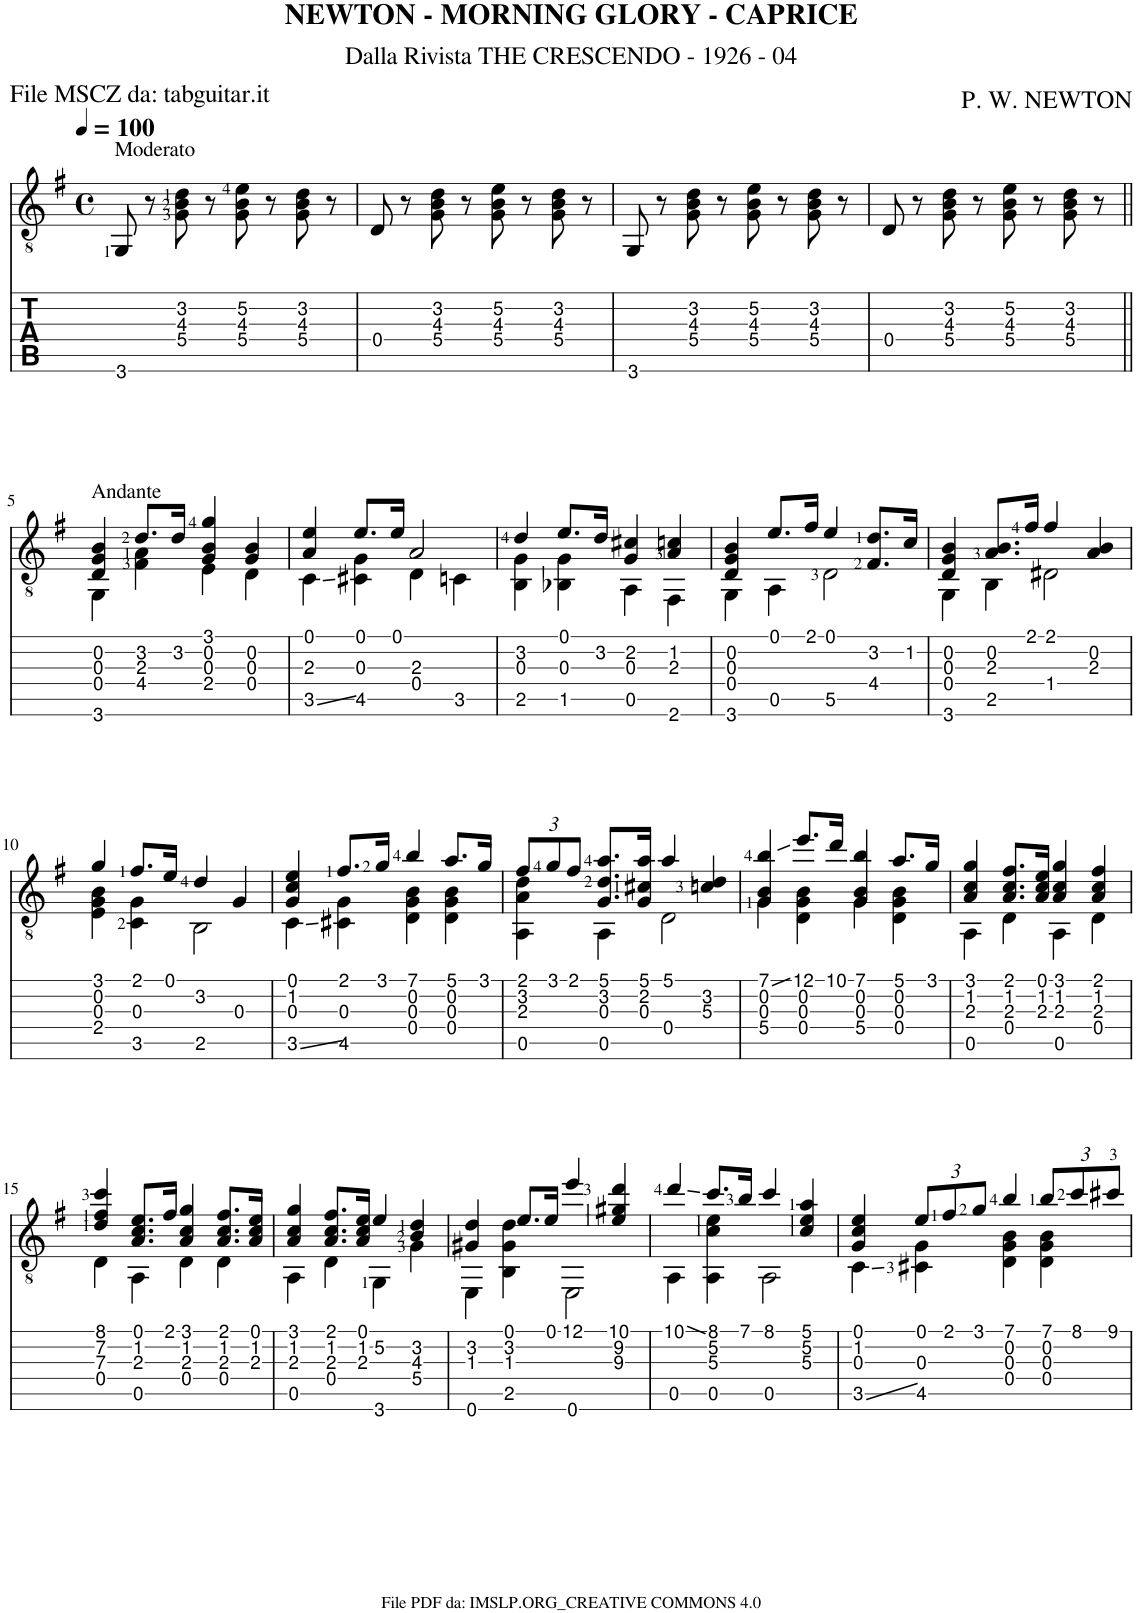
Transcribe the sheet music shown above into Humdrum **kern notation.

**kern	**kern
*part1	*part1
*staff2	*staff1
*I"Guitar	*
*I'Guit.	*
*stria6	*
*	*clefGv2
*k[f#]	*k[f#]
*M4/4	*M4/4
*met(c)	*met(c)
*MM100	*MM100
=1	=1
!	!LO:TX:a:t=Moderato
8GG	8GG/
8r	8r
8G 8B 8d	8G\ 8B\ 8d\
8r	8r
8G 8B 8e	8G\ 8B\ 8e\
8r	8r
8G 8B 8d	8G\ 8B\ 8d\
8r	8r
=2	=2
8D	8D/
8r	8r
8G 8B 8d	8G\ 8B\ 8d\
8r	8r
8G 8B 8e	8G\ 8B\ 8e\
8r	8r
8G 8B 8d	8G\ 8B\ 8d\
8r	8r
=3	=3
8GG	8GG/
8r	8r
8G 8B 8d	8G\ 8B\ 8d\
8r	8r
8G 8B 8e	8G\ 8B\ 8e\
8r	8r
8G 8B 8d	8G\ 8B\ 8d\
8r	8r
=4	=4
8D	8D/
8r	8r
8G 8B 8d	8G\ 8B\ 8d\
8r	8r
8G 8B 8e	8G\ 8B\ 8e\
8r	8r
8G 8B 8d	8G\ 8B\ 8d\
8r	8r
!!LO:LB:g=z
=5||	=5||
*^	*^
!	!	!LO:TX:a:t=Andante	!
4D 4G 4B	4GG	4D/ 4G/ 4B/	4GG\
8.dL	4F# 4A	8.d/L	4F#\ 4A\
16dJk	.	16d/Jk	.
4G 4B 4g	4E	4G/ 4B/ 4g/	4E\
4G 4B	4D	4G/ 4B/	4D\
=6	=6	=6	=6
4A 4e	4C	4A/ 4e/	4C\
8.eL	4C# 4G	8.e/L	4C#X\ 4G\
16eJk	.	16e/Jk	.
2A	4D	2A/	4D\
.	4C	.	4Cn\
=7	=7	=7	=7
4d	4BB 4G	4d/	4BB\ 4G\
8.eL	4BB- 4G	8.e/L	4BB-X\ 4G\
16dJk	.	16d/Jk	.
4G 4c#	4AA	4G/ 4c#X/	4AA\
4A 4c	4FF#	4A/ 4cn/	4FF#\
=8	=8	=8	=8
4D 4G 4B	4GG	4D/ 4G/ 4B/	4GG\
8.eL	4AA	8.e/L	4AA\
16f#Jk	.	16f#/Jk	.
4e	2D	4e/	2D\
8.F#\ 8.d\L	.	8.F#/ 8.d/L	.
16cJk	.	16c/Jk	.
=9	=9	=9	=9
4D 4G 4B	4GG	4D/ 4G/ 4B/	4GG\
8.A\ 8.B\L	4BB	8.A/ 8.B/L	4BB\
16f#Jk	.	16f#/Jk	.
4f#	2D#	4f#/	2D#X\
4A 4B	.	4A/ 4B/	.
!!LO:LB:g=z	!!
=10	=10	=10	=10
4g	4E 4G 4B	4g/	4E\ 4G\ 4B\
8.f#L	4C 4G	8.f#/L	4C\ 4G\
16eJk	.	16e/Jk	.
4d	2BB	4d/	2BB\
4G	.	4G/	.
=11	=11	=11	=11
4G 4c 4e	4C	4G/ 4c/ 4e/	4C\
8.f#L	4C# 4G	8.f#/L	4C#X\ 4G\
16gJk	.	16g/Jk	.
4b	4D 4G 4B	4b/	4D\ 4G\ 4B\
8.aL	4D 4G 4B	8.a/L	4D\ 4G\ 4B\
16gJk	.	16g/Jk	.
=12	=12	=12	=12
*Xbrackettup	*	*Xbrackettup	*
12f#L	4AA 4A 4d	12f#/L	4AA\ 4A\ 4d\
12g	.	12g/	.
12f#J	.	12f#/J	.
8.G\ 8.d\ 8.a\L	4AA	8.G/ 8.d/ 8.a/L	4AA\
16G\ 16c#\ 16a\Jk	.	16G/ 16c#X/ 16a/Jk	.
4a	2D	4a/	2D\
4c 4d	.	4cn/ 4d/	.
=13	=13	=13	=13
4G 4B 4b	4G	4G/ 4B/ 4b/	4G\
8.eeL	4D 4G 4B	8.ee/L	4D\ 4G\ 4B\
16ddJk	.	16dd/Jk	.
4G 4B 4b	4G	4G/ 4B/ 4b/	4G\
8.aL	4D 4G 4B	8.a/L	4D\ 4G\ 4B\
16gJk	.	16g/Jk	.
=14	=14	=14	=14
4A 4c 4g	4AA	4A/ 4c/ 4g/	4AA\
8.A\ 8.c\ 8.f#\L	4D	8.A/ 8.c/ 8.f#/L	4D\
16A\ 16c\ 16e\Jk	.	16A/ 16c/ 16e/Jk	.
4A 4c 4g	4AA	4A/ 4c/ 4g/	4AA\
4A 4c 4f#	4D	4A/ 4c/ 4f#/	4D\
!!LO:LB:g=z	!!
=15	=15	=15	=15
4d 4f# 4cc	4D	4d/ 4f#/ 4cc/	4D\
8.A\ 8.c\ 8.e\L	4AA	8.A/ 8.c/ 8.e/L	4AA\
16f#Jk	.	16f#/Jk	.
4A 4c 4g	4D	4A/ 4c/ 4g/	4D\
8.A\ 8.c\ 8.f#\L	4D	8.A/ 8.c/ 8.f#/L	4D\
16A\ 16c\ 16e\Jk	.	16A/ 16c/ 16e/Jk	.
=16	=16	=16	=16
4A 4c 4g	4AA	4A/ 4c/ 4g/	4AA\
8.A\ 8.c\ 8.f#\L	4D	8.A/ 8.c/ 8.f#/L	4D\
16A\ 16c\ 16e\Jk	.	16A/ 16c/ 16e/Jk	.
4e	4GG	4e/	4GG\
4B 4d	4G	4B/ 4d/	4G\
=17	=17	=17	=17
4G# 4d	4EE	4G#X/ 4d/	4EE\
8.eL	4BB 4G# 4d	8.e/L	4BB\ 4G#\ 4d\
16eJk	.	16e/Jk	.
4ee	2EE	4ee/	2EE\
4e 4g# 4dd	.	4e/ 4g#X/ 4dd/	.
=18	=18	=18	=18
4dd	4AA	4dd/	4AA\
8.ccL	4AA 4c 4e	8.cc/L	4AA\ 4c\ 4e\
16bJk	.	16b/Jk	.
4cc	2AA	4cc/	2AA\
4c 4e 4a	.	4c/ 4e/ 4a/	.
=19	=19	=19	=19
4G 4c 4e	4C	4G/ 4c/ 4e/	4C\
12eL	4C# 4G	12e/L	4C#X\ 4G\
12f#	.	12f#/	.
12gJ	.	12g/J	.
4b	4D 4G 4B	4b/	4D\ 4G\ 4B\
12bL	4D 4G 4B	12b/L	4D\ 4G\ 4B\
12cc	.	12cc/	.
12cc#J	.	12cc#X/J	.
*v	*v	*	*
*	*v	*v
=	=
*-	*-
